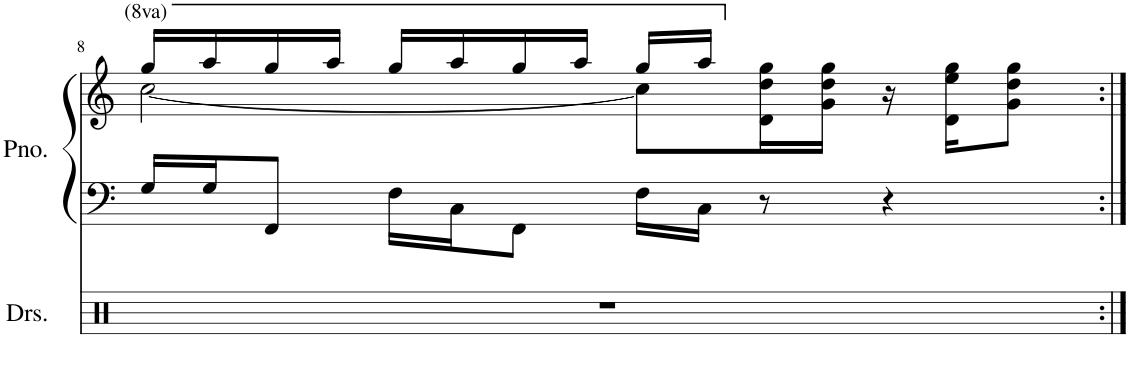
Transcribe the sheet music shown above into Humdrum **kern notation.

**kern	**kern	**kern
*part2	*part1	*part1
*staff3	*staff2	*staff1
*I"Drumset	*I"Piano	*
*I'Drs.	*I'Pno.	*
!!LO:PB:g=z
*clefX	*clefF4	*clefG2
*k[]	*k[]	*k[]
*M4/4	*M4/4	*M4/4
=8	=8	=8
*	*	*^
1r	16G/LL	[2ccc\	16ggg/LL
.	16G/J	.	16aaa/
.	8FF/J	.	16ggg/
.	.	.	16aaa/JJ
.	16F\LL	.	16ggg/LL
.	16C\J	.	16aaa/
.	8FF\J	.	16ggg/
.	.	.	16aaa/JJ
.	16F\LL	8ccc\L]	16ggg/LL
.	16C\JJ	.	16aaa/JJ
.	8r	16d\ 16dd\ 16gg\L	4.ryy
.	.	16g\ 16dd\ 16gg\JJ	.
.	4r	16r	.
.	.	16d\ 16ee\ 16gg\KL	.
.	.	8g\ 8dd\ 8gg\J	.
*	*	*v	*v
=:|!	=:|!	=:|!
*-	*-	*-
